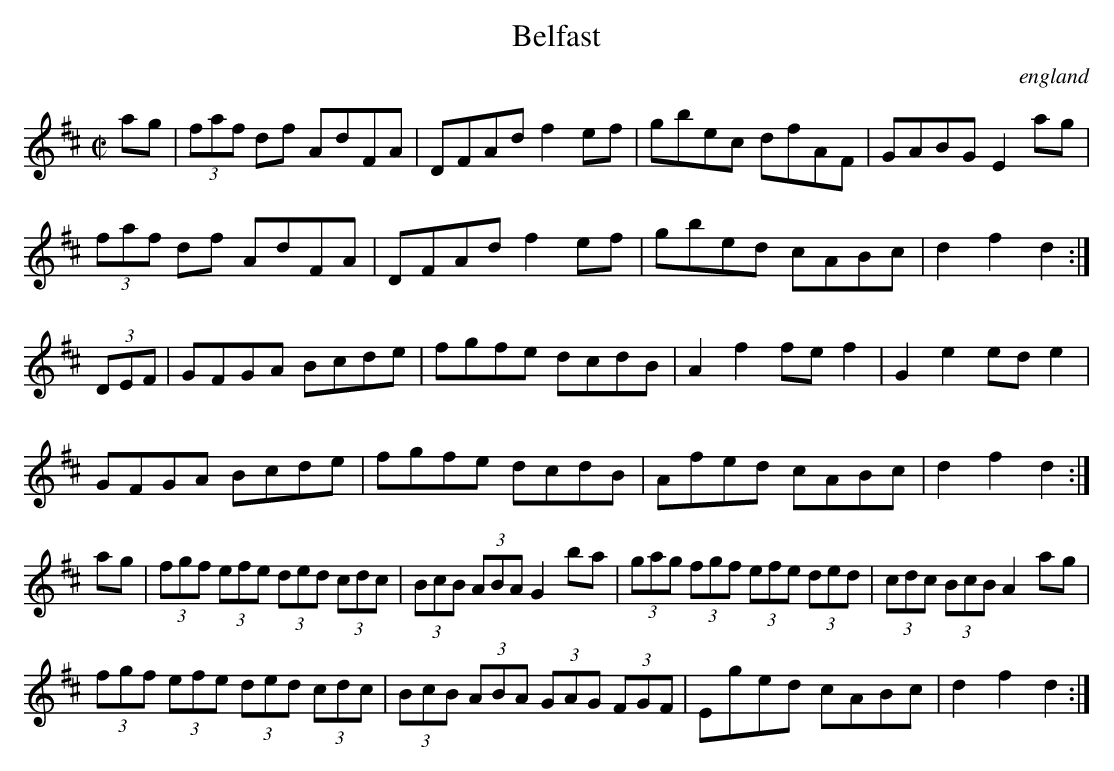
X:1
T:Belfast
O:england
M:C|
L:1/8
K:D Major
ag|(3faf df AdFA|DFAd f2ef|gbec dfAF|GABG E2ag|
(3faf df AdFA|DFAd f2ef|gbed cABc|d2f2 d2:|
(3DEF|GFGA Bcde|fgfe dcdB|A2f2 fef2|G2e2 ede2|
GFGA Bcde|fgfe dcdB|Afed cABc|d2f2 d2:|
ag|(3fgf (3efe (3ded (3cdc|(3BcB (3ABA G2ba|(3gag (3fgf (3efe (3ded|(3cdc (3BcB A2ag|
(3fgf (3efe (3ded (3cdc|(3BcB (3ABA (3GAG (3FGF|Eged cABc|d2f2 d2:|
